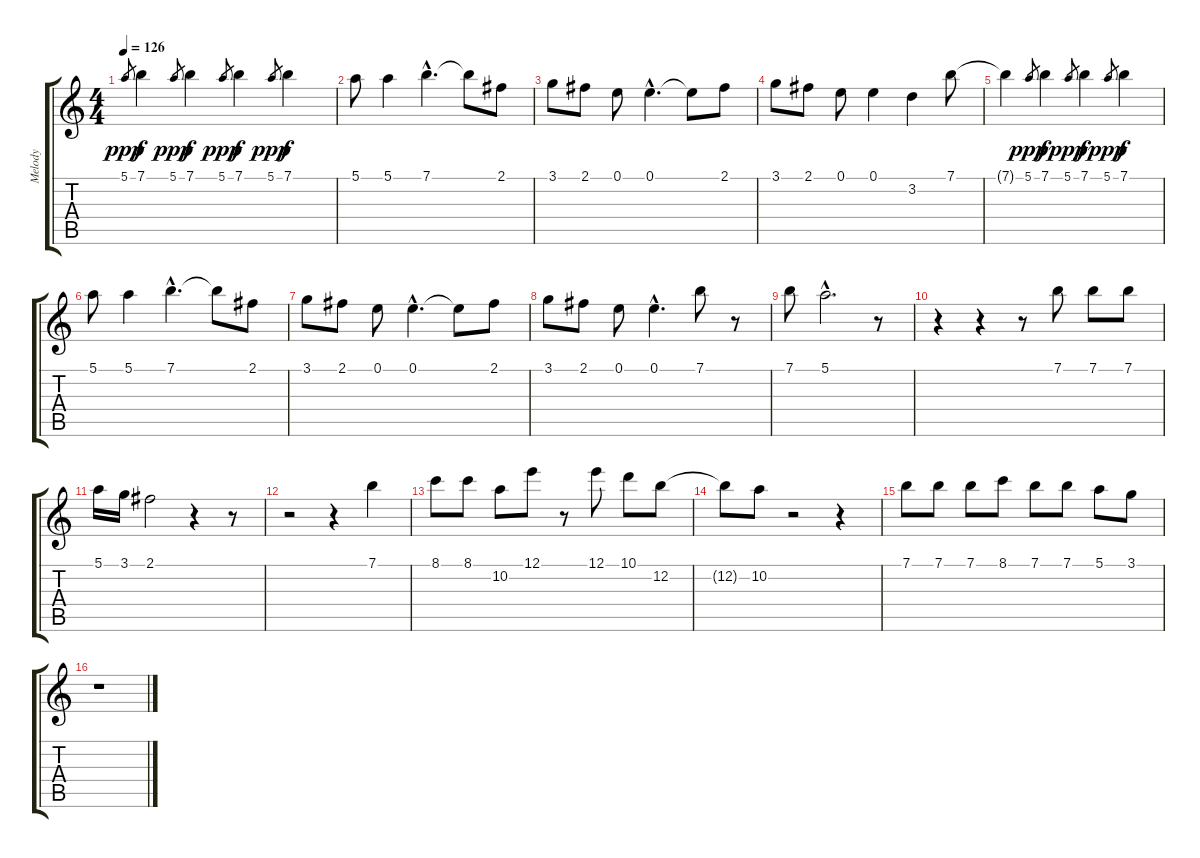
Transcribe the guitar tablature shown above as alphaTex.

\track ("Melody" "Melody") {instrument electricguitarjazz}
\staff {score tabs}
\tuning (E4 B3 G3 D3 A2 E2) {hide}
\ts (4 4)
\tempo 126
\clef g2
\ks c
5.1.8{gr dy ppp instrument electricguitarjazz} 7.1.4{dy f} 5.1.8{gr dy ppp} 7.1.4{dy f} 5.1.8{gr dy ppp} 7.1.4{dy f} 5.1.8{gr dy ppp} 7.1.4{dy f} |
5.1.8 5.1.4 7.1{hac}.4{d} 7.1{t}.8 2.1.8 |
3.1.8 2.1.8 0.1.8 0.1{hac}.4{d} 0.1{t}.8 2.1.8 |
3.1.8 2.1.8 0.1.8 0.1.4 3.2.4 7.1.8 |
7.1{t}.4 5.1.8{gr dy ppp} 7.1.4{dy f} 5.1.8{gr dy ppp} 7.1.4{dy f} 5.1.8{gr dy ppp} 7.1.4{dy f} |
5.1.8 5.1.4 7.1{hac}.4{d} 7.1{t}.8 2.1.8 |
3.1.8 2.1.8 0.1.8 0.1{hac}.4{d} 0.1{t}.8 2.1.8 |
3.1.8 2.1.8 0.1.8 0.1{hac}.4{d} 7.1.8 r.8 |
7.1.8 5.1{hac}.2{d} r.8 |
r.4 r.4 r.8 7.1.8 7.1.8 7.1.8 |
5.1.16 3.1.16 2.1.2 r.4 r.8 |
r.2 r.4 7.1.4 |
8.1.8 8.1.8 10.2.8 12.1.8 r.8 12.1.8 10.1.8 12.2.8 |
12.2{t}.8 10.2.8 r.2 r.4 |
7.1.8 7.1.8 7.1.8 8.1.8 7.1.8 7.1.8 5.1.8 3.1.8 |
r.1
